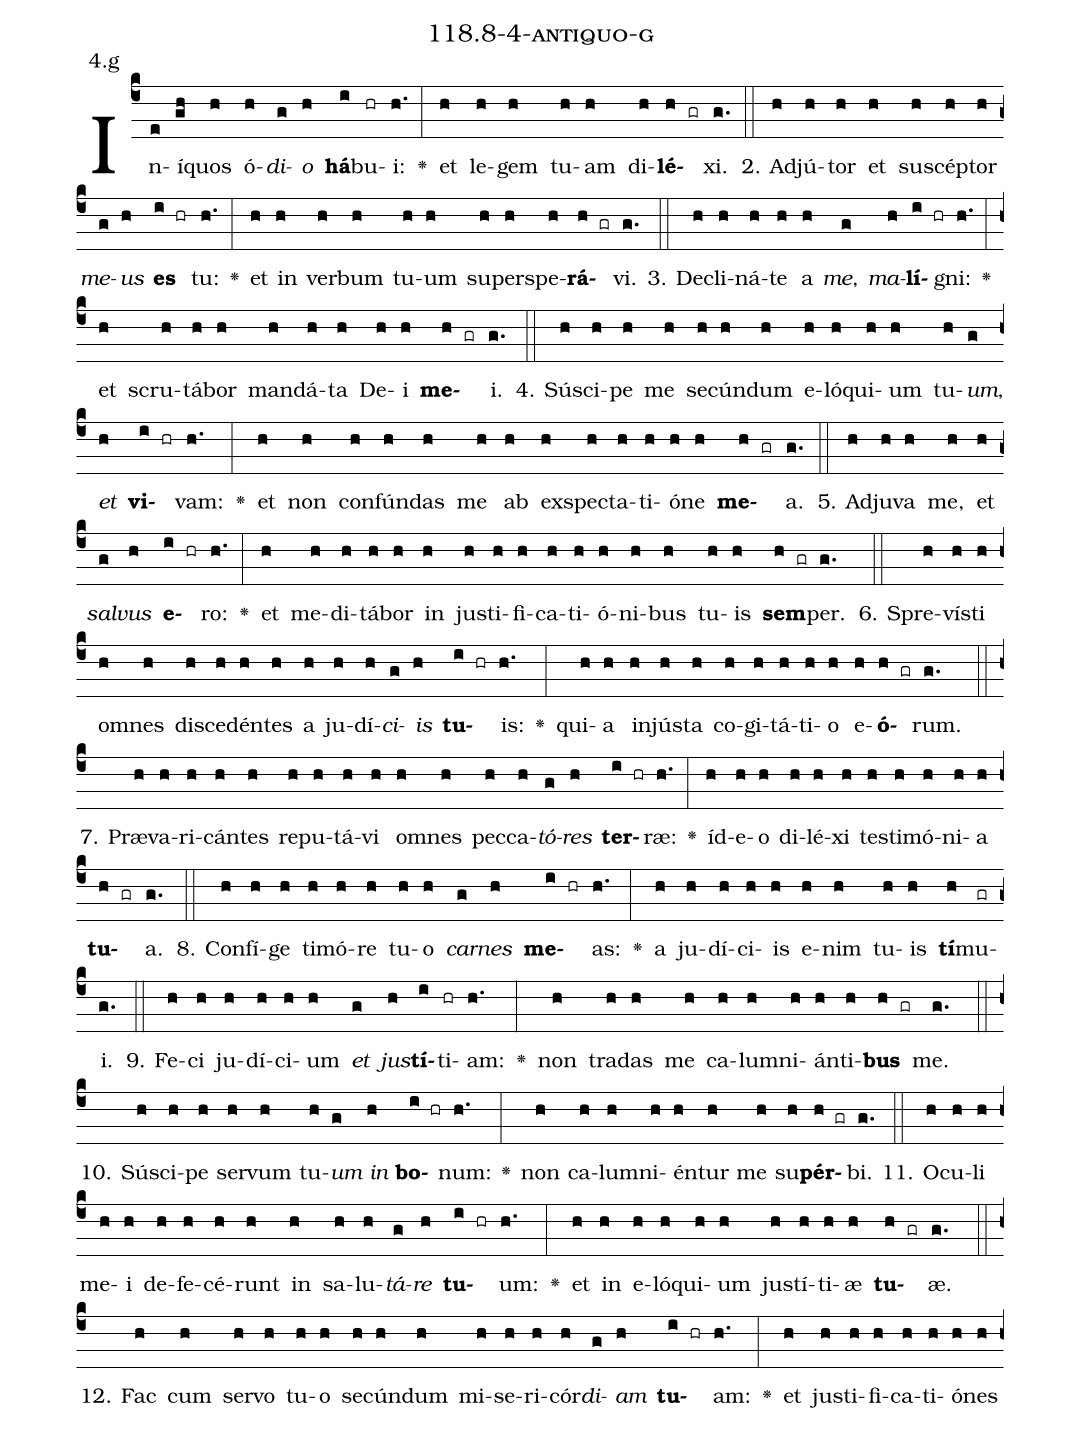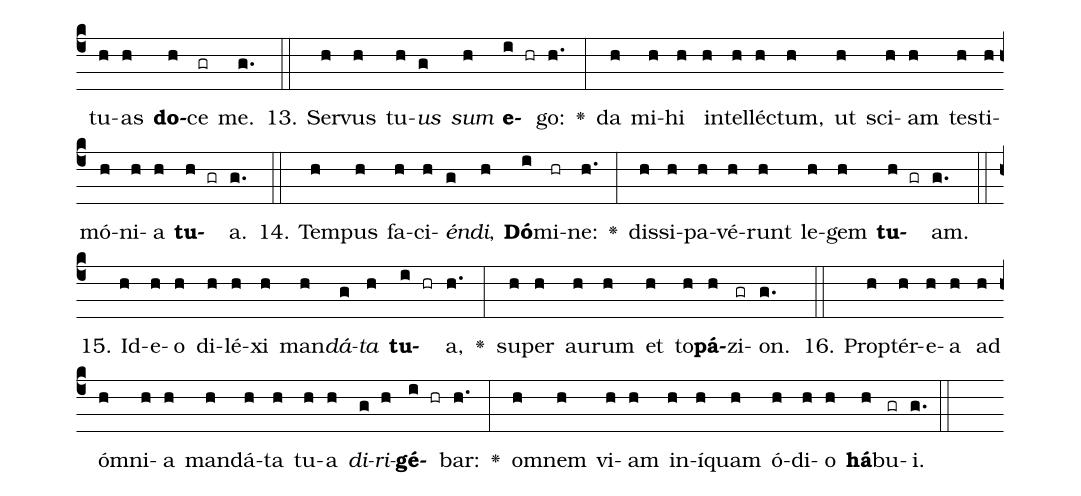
name: 118.8-4-antiquo-g;
annotation: 4.g;
%%
(c4)In(e)í(gh)quos(h) ó(h)<i>di</i>(g)<i>o</i>(h) <b>há</b>(i)bu(hr)i:(h.) <v>\greheightstar</v>(:) et(h) le(h)gem(h) tu(h)am(h) di(h)<b>lé</b>(h gr)xi.(g.) (::)
2. Ad(h)jú(h)tor(h) et(h) su(h)scép(h)tor(h) <i>me</i>(g)<i>us</i>(h) <b>es</b>(i hr) tu:(h.) <v>\greheightstar</v>(:) et(h) in(h) ver(h)bum(h) tu(h)um(h) su(h)per(h)spe(h)<b>rá</b>(h gr)vi.(g.) (::)
3. De(h)cli(h)ná(h)te(h) a(h) <i>me</i>,(g) <i>ma</i>(h)<b>lí</b>(i hr)gni:(h.) <v>\greheightstar</v>(:) et(h) scru(h)tá(h)bor(h) man(h)dá(h)ta(h) De(h)i(h) <b>me</b>(h gr)i.(g.) (::)
4. Sú(h)sci(h)pe(h) me(h) se(h)cún(h)dum(h) e(h)ló(h)qui(h)um(h) tu(h)<i>um</i>,(g) <i>et</i>(h) <b>vi</b>(i hr)vam:(h.) <v>\greheightstar</v>(:) et(h) non(h) con(h)fún(h)das(h) me(h) ab(h) ex(h)spec(h)ta(h)ti(h)ó(h)ne(h) <b>me</b>(h gr)a.(g.) (::)
5. Ad(h)ju(h)va(h) me,(h) et(h) <i>sal</i>(g)<i>vus</i>(h) <b>e</b>(i hr)ro:(h.) <v>\greheightstar</v>(:) et(h) me(h)di(h)tá(h)bor(h) in(h) jus(h)ti(h)fi(h)ca(h)ti(h)ó(h)ni(h)bus(h) tu(h)is(h) <b>sem</b>(h gr)per.(g.) (::)
6. Spre(h)vís(h)ti(h) om(h)nes(h) di(h)sce(h)dén(h)tes(h) a(h) ju(h)dí(h)<i>ci</i>(g)<i>is</i>(h) <b>tu</b>(i hr)is:(h.) <v>\greheightstar</v>(:) qui(h)a(h) in(h)jús(h)ta(h) co(h)gi(h)tá(h)ti(h)o(h) e(h)<b>ó</b>(h gr)rum.(g.) (::)
7. Præ(h)va(h)ri(h)cán(h)tes(h) re(h)pu(h)tá(h)vi(h) om(h)nes(h) pec(h)ca(h)<i>tó</i>(g)<i>res</i>(h) <b>ter</b>(i hr)ræ:(h.) <v>\greheightstar</v>(:) íd(h)e(h)o(h) di(h)lé(h)xi(h) tes(h)ti(h)mó(h)ni(h)a(h) <b>tu</b>(h gr)a.(g.) (::)
8. Con(h)fí(h)ge(h) ti(h)mó(h)re(h) tu(h)o(h) <i>car</i>(g)<i>nes</i>(h) <b>me</b>(i hr)as:(h.) <v>\greheightstar</v>(:) a(h) ju(h)dí(h)ci(h)is(h) e(h)nim(h) tu(h)is(h) <b>tí</b>(h)mu(gr)i.(g.) (::)
9. Fe(h)ci(h) ju(h)dí(h)ci(h)um(h) <i>et</i>(g) <i>jus</i>(h)<b>tí</b>(i)ti(hr)am:(h.) <v>\greheightstar</v>(:) non(h) tra(h)das(h) me(h) ca(h)lum(h)ni(h)án(h)ti(h)<b>bus</b>(h gr) me.(g.) (::)
10. Sú(h)sci(h)pe(h) ser(h)vum(h) tu(h)<i>um</i>(g) <i>in</i>(h) <b>bo</b>(i hr)num:(h.) <v>\greheightstar</v>(:) non(h) ca(h)lum(h)ni(h)én(h)tur(h) me(h) su(h)<b>pér</b>(h gr)bi.(g.) (::)
11. O(h)cu(h)li(h) me(h)i(h) de(h)fe(h)cé(h)runt(h) in(h) sa(h)lu(h)<i>tá</i>(g)<i>re</i>(h) <b>tu</b>(i hr)um:(h.) <v>\greheightstar</v>(:) et(h) in(h) e(h)ló(h)qui(h)um(h) jus(h)tí(h)ti(h)æ(h) <b>tu</b>(h gr)æ.(g.) (::)
12. Fac(h) cum(h) ser(h)vo(h) tu(h)o(h) se(h)cún(h)dum(h) mi(h)se(h)ri(h)cór(h)<i>di</i>(g)<i>am</i>(h) <b>tu</b>(i hr)am:(h.) <v>\greheightstar</v>(:) et(h) jus(h)ti(h)fi(h)ca(h)ti(h)ó(h)nes(h) tu(h)as(h) <b>do</b>(h)ce(gr) me.(g.) (::)
13. Ser(h)vus(h) tu(h)<i>us</i>(g) <i>sum</i>(h) <b>e</b>(i hr)go:(h.) <v>\greheightstar</v>(:) da(h) mi(h)hi(h) in(h)tel(h)léc(h)tum,(h) ut(h) sci(h)am(h) tes(h)ti(h)mó(h)ni(h)a(h) <b>tu</b>(h gr)a.(g.) (::)
14. Tem(h)pus(h) fa(h)ci(h)<i>én</i>(g)<i>di</i>,(h) <b>Dó</b>(i)mi(hr)ne:(h.) <v>\greheightstar</v>(:) dis(h)si(h)pa(h)vé(h)runt(h) le(h)gem(h) <b>tu</b>(h gr)am.(g.) (::)
15. Id(h)e(h)o(h) di(h)lé(h)xi(h) man(h)<i>dá</i>(g)<i>ta</i>(h) <b>tu</b>(i hr)a,(h.) <v>\greheightstar</v>(:) su(h)per(h) au(h)rum(h) et(h) to(h)<b>pá</b>(h)zi(gr)on.(g.) (::)
16. Prop(h)tér(h)e(h)a(h) ad(h) óm(h)ni(h)a(h) man(h)dá(h)ta(h) tu(h)a(h) <i>di</i>(g)<i>ri</i>(h)<b>gé</b>(i hr)bar:(h.) <v>\greheightstar</v>(:) om(h)nem(h) vi(h)am(h) in(h)í(h)quam(h) ó(h)di(h)o(h) <b>há</b>(h)bu(gr)i.(g.) (::)
